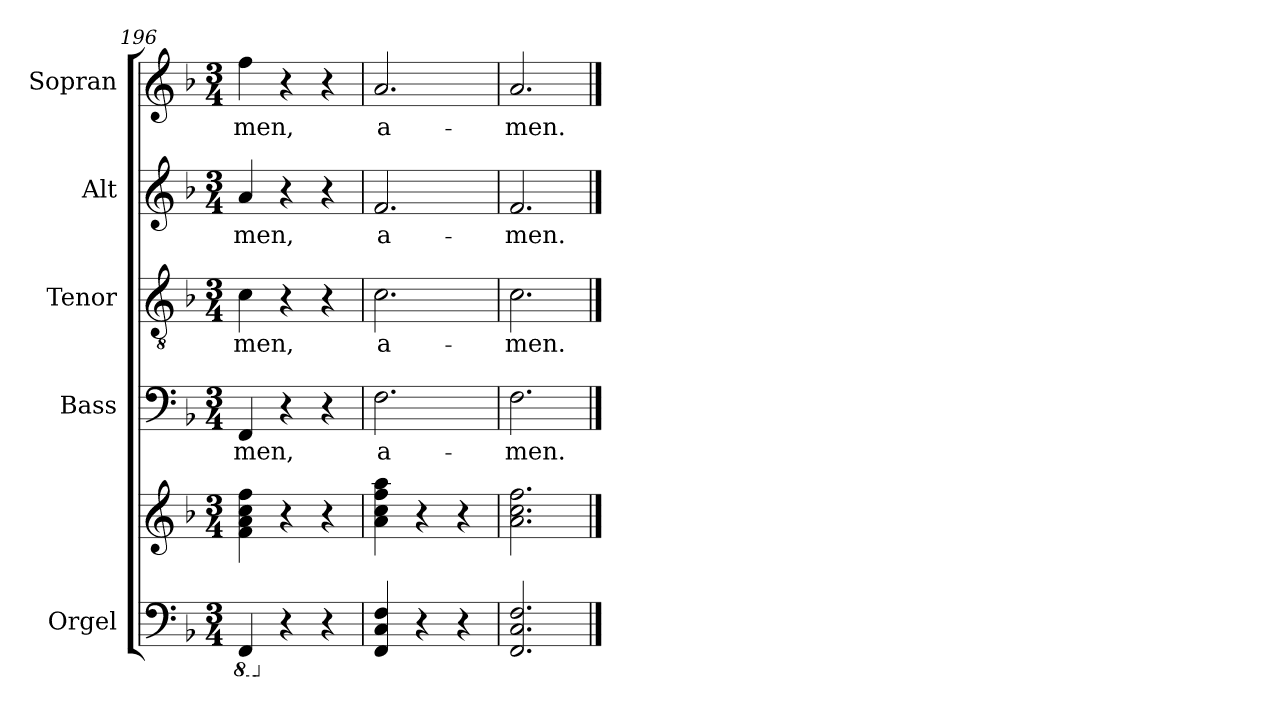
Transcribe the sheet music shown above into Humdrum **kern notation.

**kern	**kern	**kern	**text	**kern	**text	**kern	**text	**kern	**text
*part5	*part5	*part4	*part4	*part3	*part3	*part2	*part2	*part1	*part1
*staff6	*staff5	*staff4	*staff4	*staff3	*staff3	*staff2	*staff2	*staff1	*staff1
*I"Orgel	*	*I"Bass	*	*I"Tenor	*	*I"Alt	*	*I"Sopran	*
*I'Org.	*	*I'B.	*	*I'T.	*	*I'A.	*	*I'S.	*
*clefF4	*clefG2	*clefF4	*	*clefGv2	*	*clefG2	*	*clefG2	*
*k[b-]	*k[b-]	*k[b-]	*	*k[b-]	*	*k[b-]	*	*k[b-]	*
*F:	*F:	*F:	*	*F:	*	*F:	*	*F:	*
*M3/4	*M3/4	*M3/4	*	*M3/4	*	*M3/4	*	*M3/4	*
*8ba	*	*	*	*	*	*	*	*	*
=196	=196	=196	=196	=196	=196	=196	=196	=196	=196
!	!	!	!LO:LY:b	!	!LO:LY:b	!	!LO:LY:b	!	!LO:LY:b
4FFF/	4f\ 4a\ 4cc\ 4ff\	4FF/	-men,	4c\	-men,	4a/	-men,	4ff\	-men,
*X8ba	*	*	*	*	*	*	*	*	*
4r	4r	4r	.	4r	.	4r	.	4r	.
4r	4r	4r	.	4r	.	4r	.	4r	.
=197	=197	=197	=197	=197	=197	=197	=197	=197	=197
!	!	!	!LO:LY:b	!	!LO:LY:b	!	!LO:LY:b	!	!LO:LY:b
4FF/ 4C/ 4F/	4a\ 4cc\ 4ff\ 4aa\	2.F\	a-	2.c\	a-	2.f/	a-	2.a/	a-
4r	4r	.	.	.	.	.	.	.	.
4r	4r	.	.	.	.	.	.	.	.
=198	=198	=198	=198	=198	=198	=198	=198	=198	=198
!	!	!	!LO:LY:b	!	!LO:LY:b	!	!LO:LY:b	!	!LO:LY:b
2.FF/ 2.C/ 2.F/	2.a\ 2.cc\ 2.ff\	2.F\	-men.	2.c\	-men.	2.f/	-men.	2.a/	-men.
==	==	==	==	==	==	==	==	==	==
*-	*-	*-	*-	*-	*-	*-	*-	*-	*-
